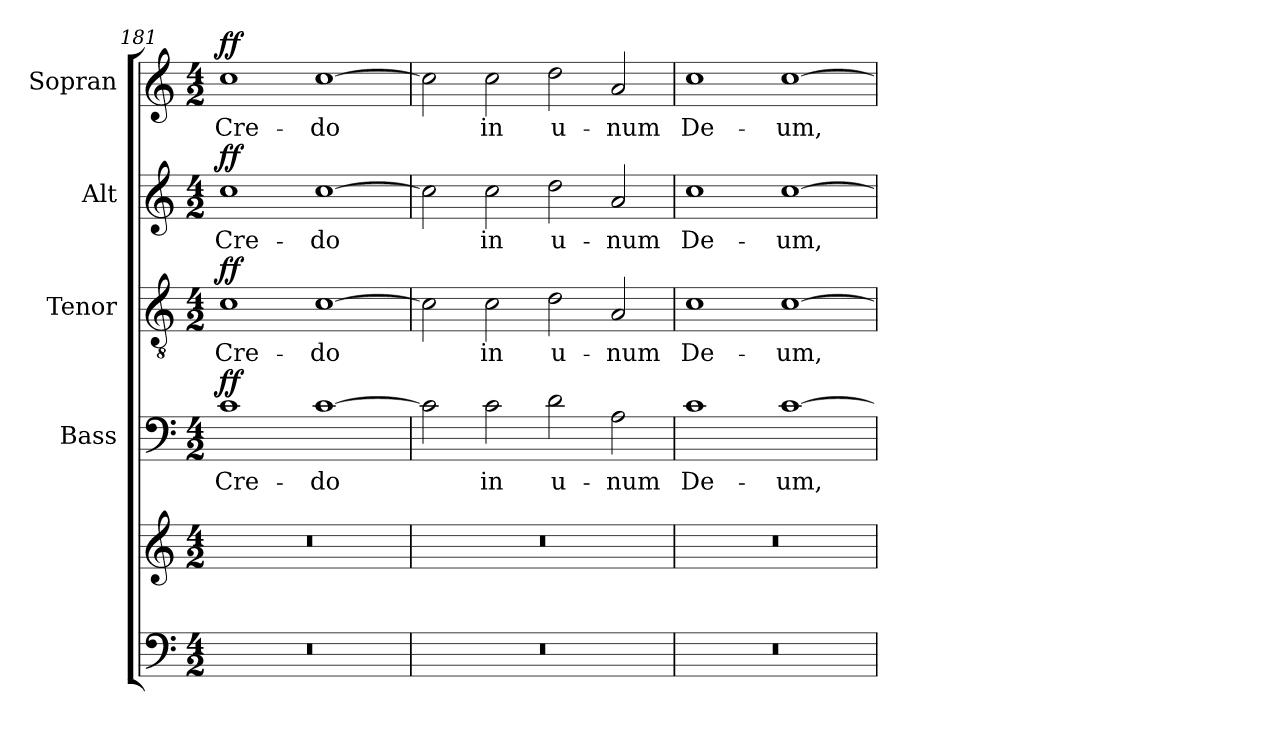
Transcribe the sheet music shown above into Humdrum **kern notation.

**kern	**kern	**kern	**text	**dynam	**kern	**text	**dynam	**kern	**text	**dynam	**kern	**text	**dynam
*part5	*part5	*part4	*part4	*part4	*part3	*part3	*part3	*part2	*part2	*part2	*part1	*part1	*part1
*staff6	*staff5	*staff4	*staff4	*staff4	*staff3	*staff3	*staff3	*staff2	*staff2	*staff2	*staff1	*staff1	*staff1
*	*	*I"Bass	*	*	*I"Tenor	*	*	*I"Alt	*	*	*I"Sopran	*	*
*	*	*I'B.	*	*	*I'T.	*	*	*I'A.	*	*	*I'S.	*	*
*clefF4	*clefG2	*clefF4	*	*	*clefGv2	*	*	*clefG2	*	*	*clefG2	*	*
*k[]	*k[]	*k[]	*	*	*k[]	*	*	*k[]	*	*	*k[]	*	*
*C:	*C:	*C:	*	*	*C:	*	*	*C:	*	*	*C:	*	*
*M4/2	*M4/2	*M4/2	*	*	*M4/2	*	*	*M4/2	*	*	*M4/2	*	*
=181	=181	=181	=181	=181	=181	=181	=181	=181	=181	=181	=181	=181	=181
!	!	!	!LO:LY:b	!LO:DY:a	!	!LO:LY:b	!LO:DY:a	!	!LO:LY:b	!LO:DY:a	!	!LO:LY:b	!LO:DY:a
0r	0r	1c	Cre-	ff	1c	Cre-	ff	1cc	Cre-	ff	1cc	Cre-	ff
!	!	!	!LO:LY:b	!	!	!LO:LY:b	!	!	!LO:LY:b	!	!	!LO:LY:b	!
.	.	[1c	-do	.	[1c	-do	.	[1cc	-do	.	[1cc	-do	.
=182	=182	=182	=182	=182	=182	=182	=182	=182	=182	=182	=182	=182	=182
0r	0r	2c\]	.	.	2c\]	.	.	2cc\]	.	.	2cc\]	.	.
!	!	!	!LO:LY:b	!	!	!LO:LY:b	!	!	!LO:LY:b	!	!	!LO:LY:b	!
.	.	2c\	in	.	2c\	in	.	2cc\	in	.	2cc\	in	.
!	!	!	!LO:LY:b	!	!	!LO:LY:b	!	!	!LO:LY:b	!	!	!LO:LY:b	!
.	.	2d\	u-	.	2d\	u-	.	2dd\	u-	.	2dd\	u-	.
!	!	!	!LO:LY:b	!	!	!LO:LY:b	!	!	!LO:LY:b	!	!	!LO:LY:b	!
.	.	2A\	-num	.	2A/	-num	.	2a/	-num	.	2a/	-num	.
=183	=183	=183	=183	=183	=183	=183	=183	=183	=183	=183	=183	=183	=183
!	!	!	!LO:LY:b	!	!	!LO:LY:b	!	!	!LO:LY:b	!	!	!LO:LY:b	!
0r	0r	1c	De-	.	1c	De-	.	1cc	De-	.	1cc	De-	.
!	!	!	!LO:LY:b	!	!	!LO:LY:b	!	!	!LO:LY:b	!	!	!LO:LY:b	!
.	.	[1c	-um,	.	[1c	-um,	.	[1cc	-um,	.	[1cc	-um,	.
=	=	=	=	=	=	=	=	=	=	=	=	=	=
*-	*-	*-	*-	*-	*-	*-	*-	*-	*-	*-	*-	*-	*-
